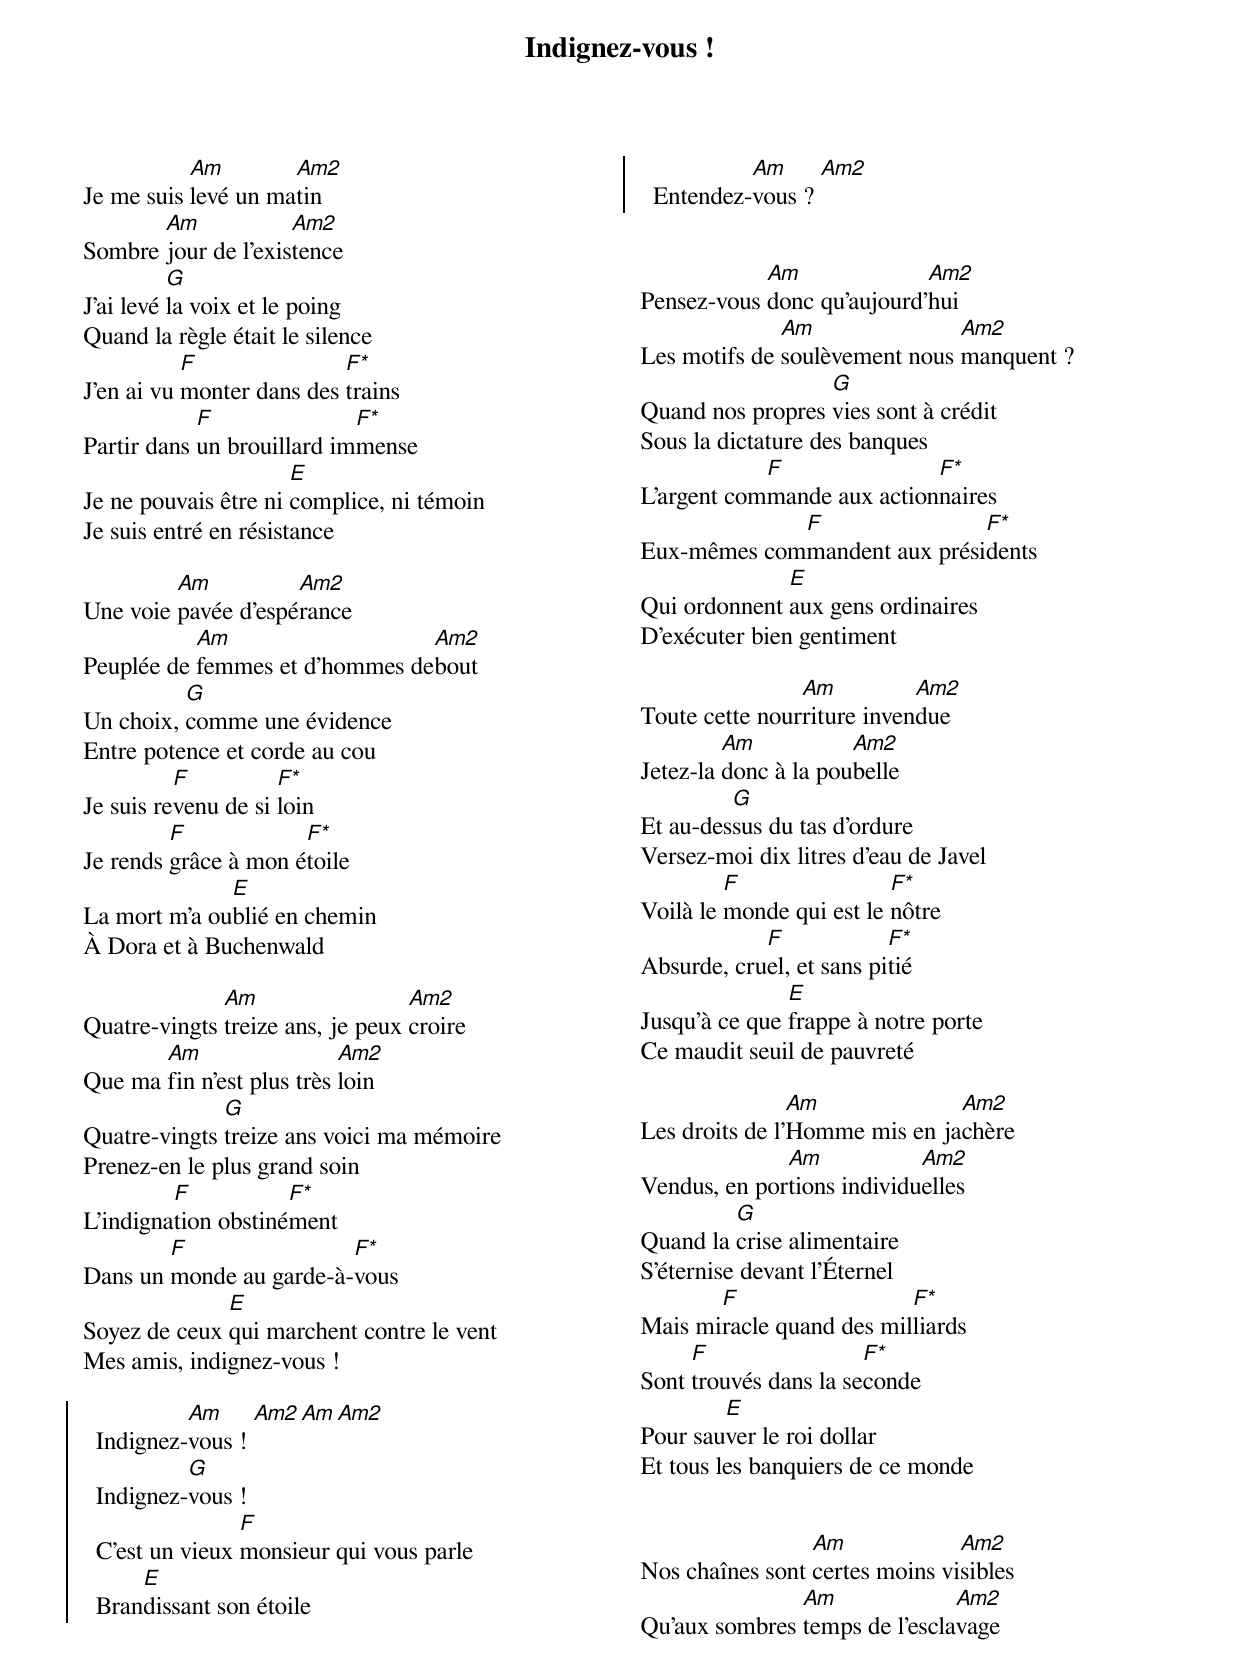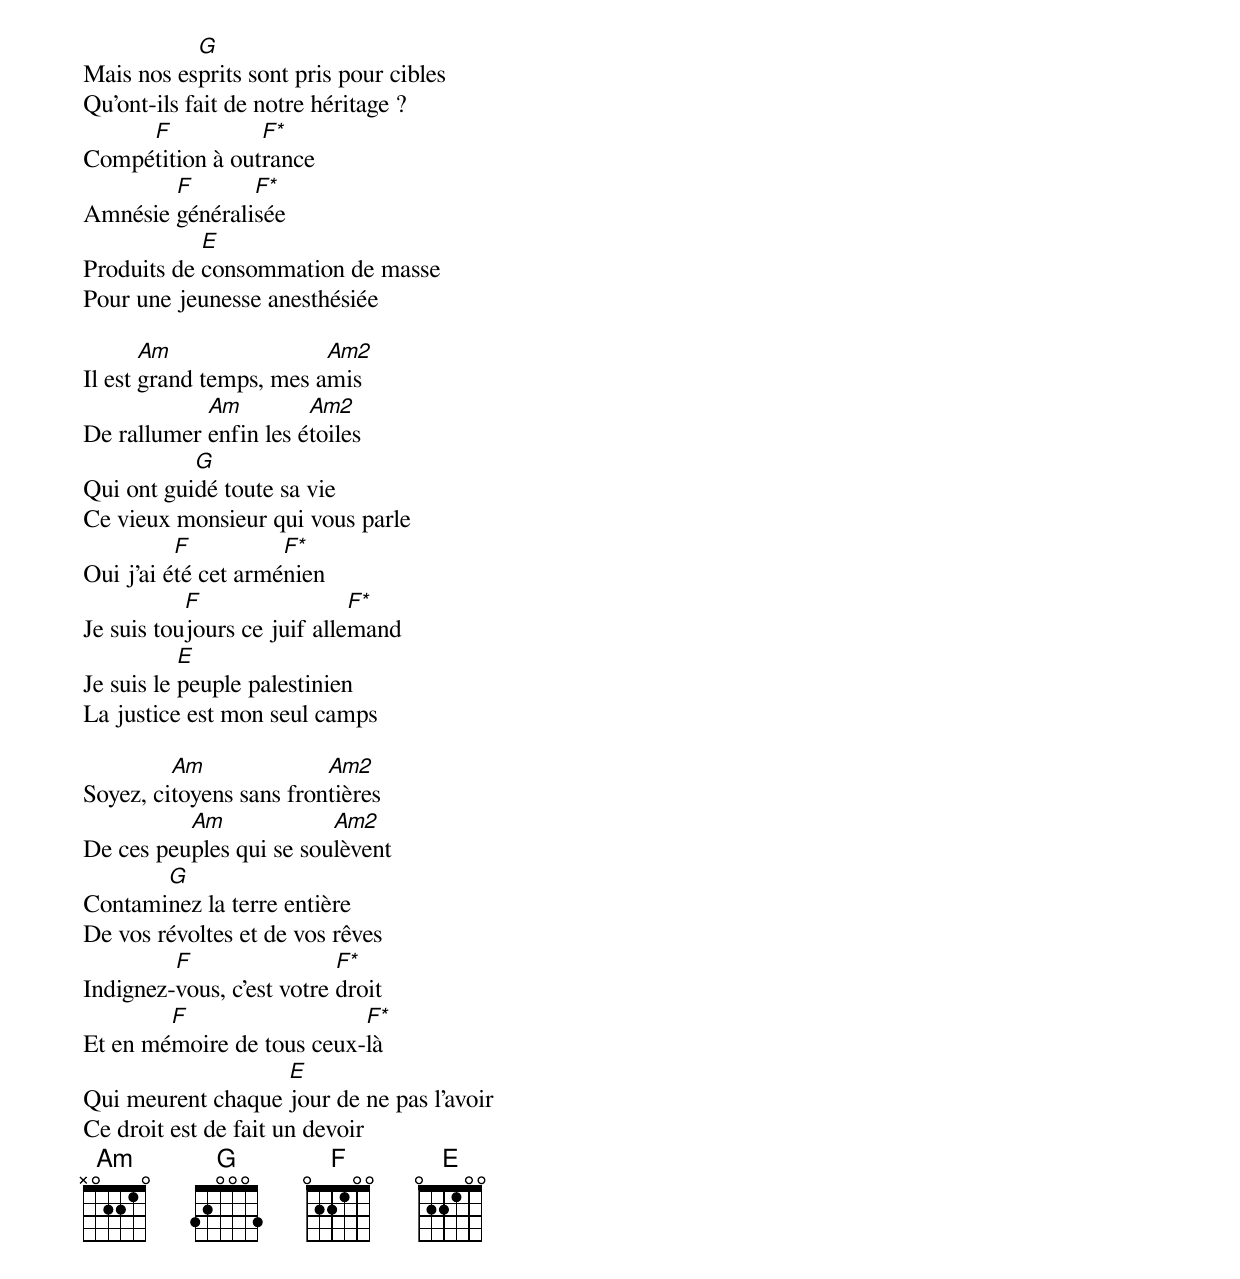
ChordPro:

{title: Indignez-vous !}
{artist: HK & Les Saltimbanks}
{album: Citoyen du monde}
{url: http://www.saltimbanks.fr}
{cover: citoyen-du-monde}
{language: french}
{columns: 2}
{define: Am frets X 0 2 2 1 0}
{define: Am2 frets X 0 2 2 0 0 special}
{define: G frets 3 2 0 0 0 X special}
{define: F base-fret 1 frets 0 2 2 1 0 0}
{define: F* frets 0 3 3 2 0 0 special}
{define: E frets 0 2 2 1 0 0 special}


Je me suis [Am]levé un ma[Am2]tin
Sombre [Am]jour de l'exis[Am2]tence
J'ai levé [G]la voix et le poing
Quand la règle était le silence
J'en ai vu [F]monter dans des [F*]trains
Partir dans [F]un brouillard im[F*]mense
Je ne pouvais être ni [E]complice, ni témoin
Je suis entré en résistance

Une voie [Am]pavée d'espé[Am2]rance
Peuplée de [Am]femmes et d'hommes de[Am2]bout
Un choix, [G]comme une évidence
Entre potence et corde au cou
Je suis re[F]venu de si [F*]loin
Je rends [F]grâce à mon é[F*]toile
La mort m'a ou[E]blié en chemin
À Dora et à Buchenwald

Quatre-vingts [Am]treize ans, je peux [Am2]croire
Que ma [Am]fin n'est plus très [Am2]loin
Quatre-vingts [G]treize ans voici ma mémoire
Prenez-en le plus grand soin
L'indigna[F]tion obstiné[F*]ment
Dans un [F]monde au garde-à-[F*]vous
Soyez de ceux [E]qui marchent contre le vent
Mes amis, indignez-vous !

{start_of_chorus}
  Indignez-[Am]vous ! [Am2 Am Am2]
  Indignez-[G]vous !
  C'est un vieux [F]monsieur qui vous parle
  Bran[E]dissant son étoile
  Entendez-[Am]vous ? [Am2]
{end_of_chorus}


Pensez-vous [Am]donc qu'aujourd'[Am2]hui
Les motifs de [Am]soulèvement nous [Am2]manquent ?
Quand nos propres [G]vies sont à crédit
Sous la dictature des banques
L'argent com[F]mande aux action[F*]naires
Eux-mêmes com[F]mandent aux prési[F*]dents
Qui ordonnent [E]aux gens ordinaires
D'exécuter bien gentiment

Toute cette nour[Am]riture inven[Am2]due
Jetez-la [Am]donc à la pou[Am2]belle
Et au-des[G]sus du tas d'ordure
Versez-moi dix litres d'eau de Javel
Voilà le [F]monde qui est le [F*]nôtre
Absurde, cru[F]el, et sans pi[F*]tié
Jusqu'à ce que [E]frappe à notre porte
Ce maudit seuil de pauvreté

Les droits de l'[Am]Homme mis en ja[Am2]chère
Vendus, en por[Am]tions individu[Am2]elles
Quand la [G]crise alimentaire
S'éternise devant l'Éternel
Mais mi[F]racle quand des mil[F*]liards
Sont [F]trouvés dans la se[F*]conde
Pour sau[E]ver le roi dollar
Et tous les banquiers de ce monde


Nos chaînes sont [Am]certes moins vi[Am2]sibles
Qu'aux sombres [Am]temps de l'escla[Am2]vage
Mais nos es[G]prits sont pris pour cibles
Qu'ont-ils fait de notre héritage ?
Compé[F]tition à out[F*]rance
Amnésie [F]générali[F*]sée
Produits de [E]consommation de masse
Pour une jeunesse anesthésiée

Il est [Am]grand temps, mes a[Am2]mis
De rallumer [Am]enfin les é[Am2]toiles
Qui ont gui[G]dé toute sa vie
Ce vieux monsieur qui vous parle
Oui j'ai é[F]té cet armé[F*]nien
Je suis tou[F]jours ce juif alle[F*]mand
Je suis le [E]peuple palestinien
La justice est mon seul camps

Soyez, ci[Am]toyens sans fron[Am2]tières
De ces peu[Am]ples qui se sou[Am2]lèvent
Contami[G]nez la terre entière
De vos révoltes et de vos rêves
Indignez-[F]vous, c'est votre [F*]droit
Et en mé[F]moire de tous ceux-[F*]là
Qui meurent chaque [E]jour de ne pas l'avoir
Ce droit est de fait un devoir
